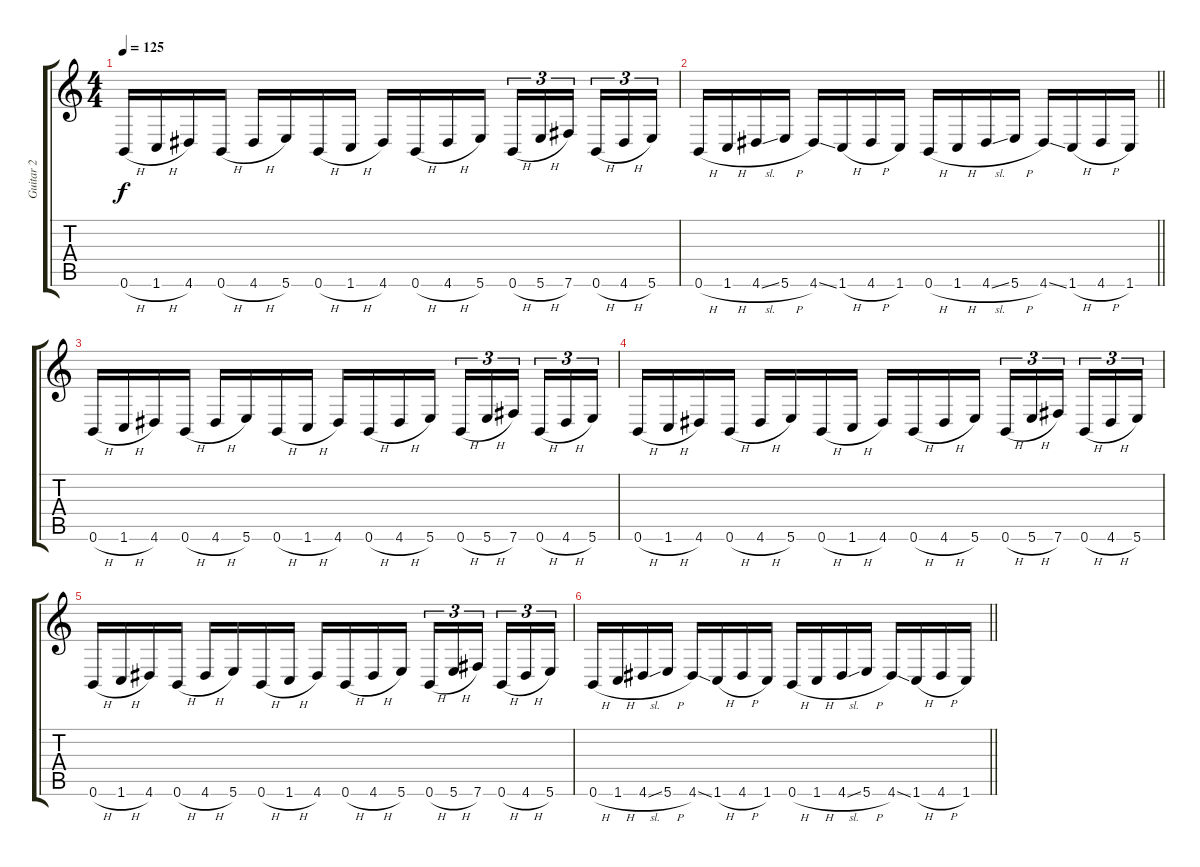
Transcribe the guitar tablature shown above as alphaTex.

\track ("Guitar 2" "Guitar 2") {instrument distortionguitar}
\staff {score tabs}
\tuning (Db4 Ab3 E3 B2 Gb2 B1) {hide}
\ts (4 4)
\tempo 125
\clef g2
\ks c
0.6{h}.16{dy f} 1.6{h}.16 4.6.16 0.6{h}.16 4.6{h}.16 5.6.16 0.6{h}.16 1.6{h}.16 4.6.16 0.6{h}.16 4.6{h}.16 5.6.16 0.6{h}.16{tu (3 2)} 5.6{h}.16{tu (3 2)} 7.6.16{tu (3 2) beam splitsecondary} 0.6{h}.16{tu (3 2)} 4.6{h}.16{tu (3 2)} 5.6.16{tu (3 2)} |
\barLineRight lightlight
0.6{h}.16 1.6{h}.16 4.6{sl}.16 5.6{h}.16 4.6{ss}.16 1.6{h}.16 4.6{h}.16 1.6.16 0.6{h}.16 1.6{h}.16 4.6{sl}.16 5.6{h}.16 4.6{ss}.16 1.6{h}.16 4.6{h}.16 1.6.16 |
0.6{h}.16 1.6{h}.16 4.6.16 0.6{h}.16 4.6{h}.16 5.6.16 0.6{h}.16 1.6{h}.16 4.6.16 0.6{h}.16 4.6{h}.16 5.6.16 0.6{h}.16{tu (3 2)} 5.6{h}.16{tu (3 2)} 7.6.16{tu (3 2) beam splitsecondary} 0.6{h}.16{tu (3 2)} 4.6{h}.16{tu (3 2)} 5.6.16{tu (3 2)} |
0.6{h}.16 1.6{h}.16 4.6.16 0.6{h}.16 4.6{h}.16 5.6.16 0.6{h}.16 1.6{h}.16 4.6.16 0.6{h}.16 4.6{h}.16 5.6.16 0.6{h}.16{tu (3 2)} 5.6{h}.16{tu (3 2)} 7.6.16{tu (3 2) beam splitsecondary} 0.6{h}.16{tu (3 2)} 4.6{h}.16{tu (3 2)} 5.6.16{tu (3 2)} |
0.6{h}.16 1.6{h}.16 4.6.16 0.6{h}.16 4.6{h}.16 5.6.16 0.6{h}.16 1.6{h}.16 4.6.16 0.6{h}.16 4.6{h}.16 5.6.16 0.6{h}.16{tu (3 2)} 5.6{h}.16{tu (3 2)} 7.6.16{tu (3 2) beam splitsecondary} 0.6{h}.16{tu (3 2)} 4.6{h}.16{tu (3 2)} 5.6.16{tu (3 2)} |
\barLineRight lightlight
0.6{h}.16 1.6{h}.16 4.6{sl}.16 5.6{h}.16 4.6{ss}.16 1.6{h}.16 4.6{h}.16 1.6.16 0.6{h}.16 1.6{h}.16 4.6{sl}.16 5.6{h}.16 4.6{ss}.16 1.6{h}.16 4.6{h}.16 1.6.16
